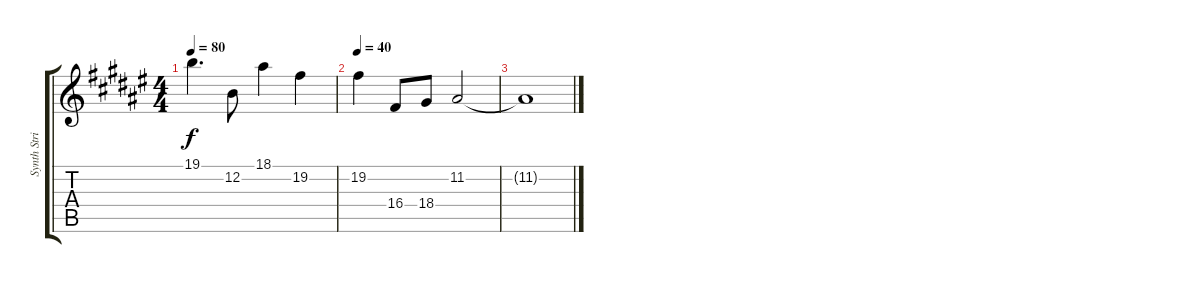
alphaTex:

\track ("Synth Strings for Piano R" "Synth Stri") {instrument synthstrings2}
\staff {score tabs}
\tuning (E4 B3 G3 D3 A2 E2) {hide}
\ts (4 4)
\tempo 80
\clef g2
\ks f#
19.1.4{d dy f} 12.2.8 18.1.4 19.2.4 |
\tempo 40
19.2.4 16.4.8 18.4.8 11.2.2{volume 0} |
11.2{t}.1
